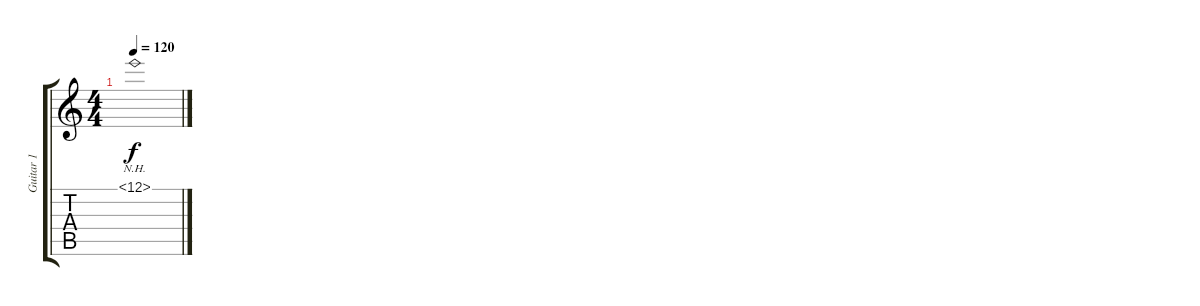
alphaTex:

\track ("Guitar 1" "Guitar 1") {instrument acousticguitarsteel}
\staff {score tabs}
\tuning (E4 B3 G3 D3 A2 E2) {hide}
\ts (4 4)
\tempo 120
\clef g2
\ks c
12.1{nh}.1{dy f}
